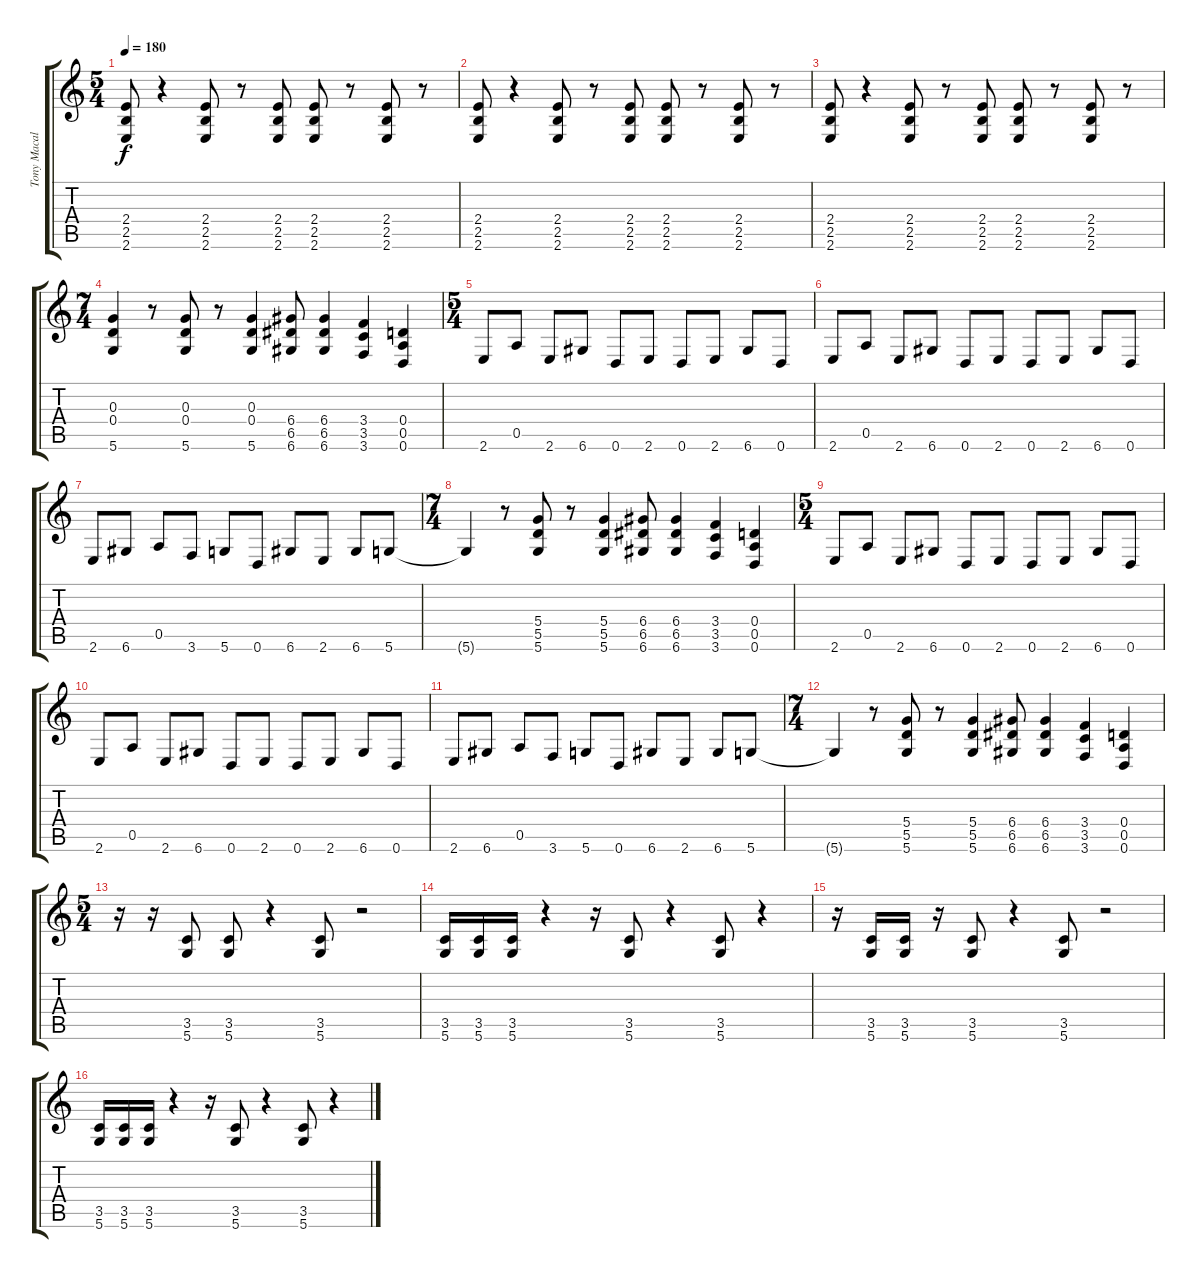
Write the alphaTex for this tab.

\track ("Tony Macalpine" "Tony Macal") {instrument distortionguitar}
\staff {score tabs}
\tuning (E4 B3 G3 D3 A2 D2) {hide}
\ts (5 4)
\tempo 180
\clef g2
\ks c
(2.4 2.5 2.6).8{dy f} r.4 (2.4 2.5 2.6).8 r.8 (2.4 2.5 2.6).8 (2.4 2.5 2.6).8 r.8 (2.4 2.5 2.6).8 r.8 |
(2.4 2.5 2.6).8 r.4 (2.4 2.5 2.6).8 r.8 (2.4 2.5 2.6).8 (2.4 2.5 2.6).8 r.8 (2.4 2.5 2.6).8 r.8 |
(2.4 2.5 2.6).8 r.4 (2.4 2.5 2.6).8 r.8 (2.4 2.5 2.6).8 (2.4 2.5 2.6).8 r.8 (2.4 2.5 2.6).8 r.8 |
\ts (7 4)
(0.3 0.4 5.6).4 r.8 (0.3 0.4 5.6).8 r.8 (0.3 0.4 5.6).4 (6.4 6.5 6.6).8 (6.4 6.5 6.6).4 (3.4 3.5 3.6).4 (0.4 0.5 0.6).4 |
\ts (5 4)
2.6.8 0.5.8 2.6.8 6.6.8 0.6.8 2.6.8 0.6.8 2.6.8 6.6.8 0.6.8 |
2.6.8 0.5.8 2.6.8 6.6.8 0.6.8 2.6.8 0.6.8 2.6.8 6.6.8 0.6.8 |
2.6.8 6.6.8 0.5.8 3.6.8 5.6.8 0.6.8 6.6.8 2.6.8 6.6.8 5.6.8 |
\ts (7 4)
5.6{t}.4 r.8 (5.4 5.5 5.6).8 r.8 (5.4 5.5 5.6).4 (6.4 6.5 6.6).8 (6.4 6.5 6.6).4 (3.4 3.5 3.6).4 (0.4 0.5 0.6).4 |
\ts (5 4)
2.6.8 0.5.8 2.6.8 6.6.8 0.6.8 2.6.8 0.6.8 2.6.8 6.6.8 0.6.8 |
2.6.8 0.5.8 2.6.8 6.6.8 0.6.8 2.6.8 0.6.8 2.6.8 6.6.8 0.6.8 |
2.6.8 6.6.8 0.5.8 3.6.8 5.6.8 0.6.8 6.6.8 2.6.8 6.6.8 5.6.8 |
\ts (7 4)
5.6{t}.4 r.8 (5.4 5.5 5.6).8 r.8 (5.4 5.5 5.6).4 (6.4 6.5 6.6).8 (6.4 6.5 6.6).4 (3.4 3.5 3.6).4 (0.4 0.5 0.6).4 |
\ts (5 4)
r.16 r.16 (3.5 5.6).8 (3.5 5.6).8 r.4 (3.5 5.6).8 r.2 |
(3.5 5.6).16 (3.5 5.6).16 (3.5 5.6).16 r.4 r.16 (3.5 5.6).8 r.4 (3.5 5.6).8 r.4 |
r.16 (3.5 5.6).16 (3.5 5.6).16 r.16 (3.5 5.6).8 r.4 (3.5 5.6).8 r.2 |
(3.5 5.6).16 (3.5 5.6).16 (3.5 5.6).16 r.4 r.16 (3.5 5.6).8 r.4 (3.5 5.6).8 r.4
